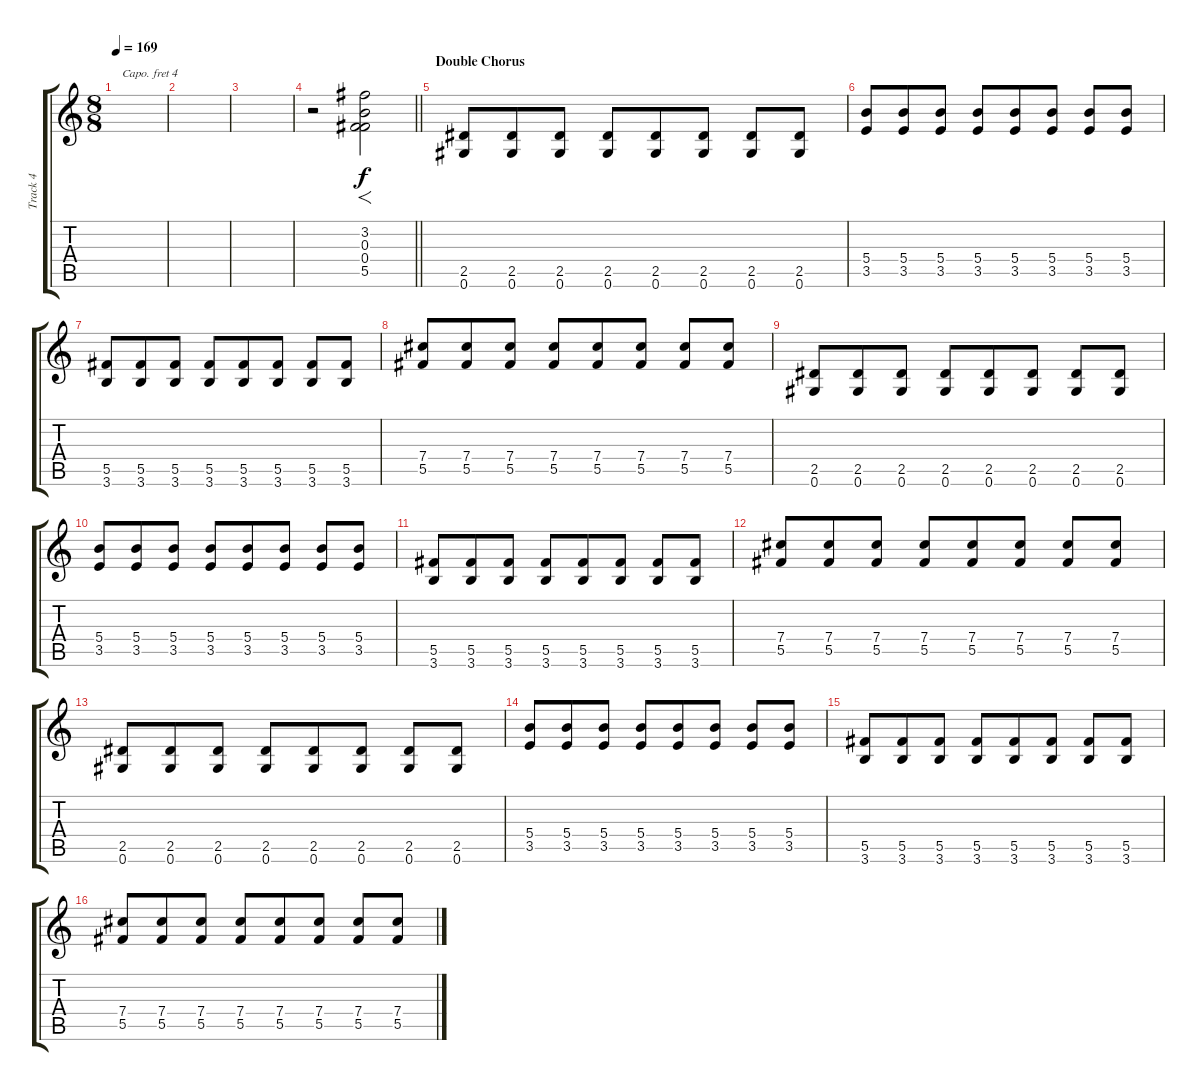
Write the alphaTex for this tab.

\track ("Track 4" "Track 4") {instrument overdrivenguitar}
\staff {score tabs}
\capo 4
\tuning (E4 B3 G3 D3 A2 E2) {hide}
\ts (8 8)
\tempo 169
\clef g2
\ks c
|
|
|
\barLineRight lightlight
r.2{volume 13 instrument distortionguitar} (3.2 0.3 0.4 5.5).2{f} |
\section ("" "Double Chorus")
(2.5 0.6).8 (2.5 0.6).8 (2.5 0.6).8 (2.5 0.6).8 (2.5 0.6).8 (2.5 0.6).8 (2.5 0.6).8 (2.5 0.6).8 |
(5.4 3.5).8 (5.4 3.5).8 (5.4 3.5).8 (5.4 3.5).8 (5.4 3.5).8 (5.4 3.5).8 (5.4 3.5).8 (5.4 3.5).8 |
(5.5 3.6).8 (5.5 3.6).8 (5.5 3.6).8 (5.5 3.6).8 (5.5 3.6).8 (5.5 3.6).8 (5.5 3.6).8 (5.5 3.6).8 |
(7.4 5.5).8 (7.4 5.5).8 (7.4 5.5).8 (7.4 5.5).8 (7.4 5.5).8 (7.4 5.5).8 (7.4 5.5).8 (7.4 5.5).8 |
(2.5 0.6).8 (2.5 0.6).8 (2.5 0.6).8 (2.5 0.6).8 (2.5 0.6).8 (2.5 0.6).8 (2.5 0.6).8 (2.5 0.6).8 |
(5.4 3.5).8 (5.4 3.5).8 (5.4 3.5).8 (5.4 3.5).8 (5.4 3.5).8 (5.4 3.5).8 (5.4 3.5).8 (5.4 3.5).8 |
(5.5 3.6).8 (5.5 3.6).8 (5.5 3.6).8 (5.5 3.6).8 (5.5 3.6).8 (5.5 3.6).8 (5.5 3.6).8 (5.5 3.6).8 |
(7.4 5.5).8 (7.4 5.5).8 (7.4 5.5).8 (7.4 5.5).8 (7.4 5.5).8 (7.4 5.5).8 (7.4 5.5).8 (7.4 5.5).8 |
(2.5 0.6).8 (2.5 0.6).8 (2.5 0.6).8 (2.5 0.6).8 (2.5 0.6).8 (2.5 0.6).8 (2.5 0.6).8 (2.5 0.6).8 |
(5.4 3.5).8 (5.4 3.5).8 (5.4 3.5).8 (5.4 3.5).8 (5.4 3.5).8 (5.4 3.5).8 (5.4 3.5).8 (5.4 3.5).8 |
(5.5 3.6).8 (5.5 3.6).8 (5.5 3.6).8 (5.5 3.6).8 (5.5 3.6).8 (5.5 3.6).8 (5.5 3.6).8 (5.5 3.6).8 |
(7.4 5.5).8 (7.4 5.5).8 (7.4 5.5).8 (7.4 5.5).8 (7.4 5.5).8 (7.4 5.5).8 (7.4 5.5).8 (7.4 5.5).8
